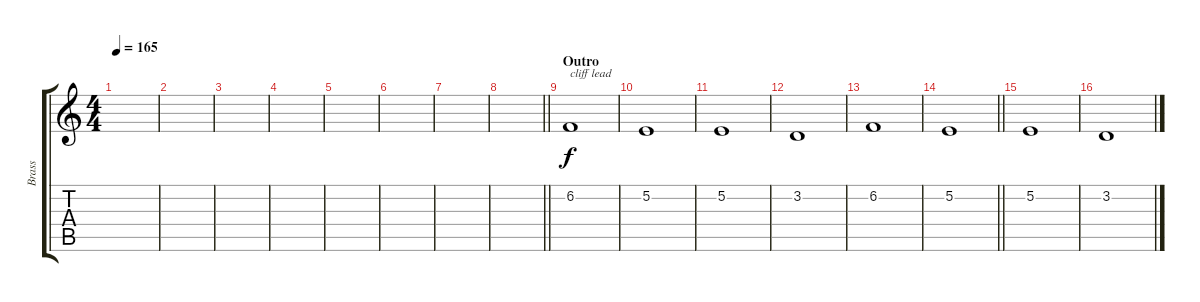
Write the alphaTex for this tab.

\track ("Brass" "Brass") {instrument brasssection}
\staff {score tabs}
\tuning (E4 B3 G3 D3 A2 E2) {hide}
\ts (4 4)
\tempo 165
\clef g2
\ks c
|
|
|
|
|
|
|
\barLineRight lightlight
|
\section ("" "Outro")
6.2.1{txt "cliff lead" volume 8 instrument lead4chiff} |
5.2.1 |
5.2.1 |
3.2.1 |
6.2.1 |
\barLineRight lightlight
5.2.1 |
5.2.1 |
3.2.1
